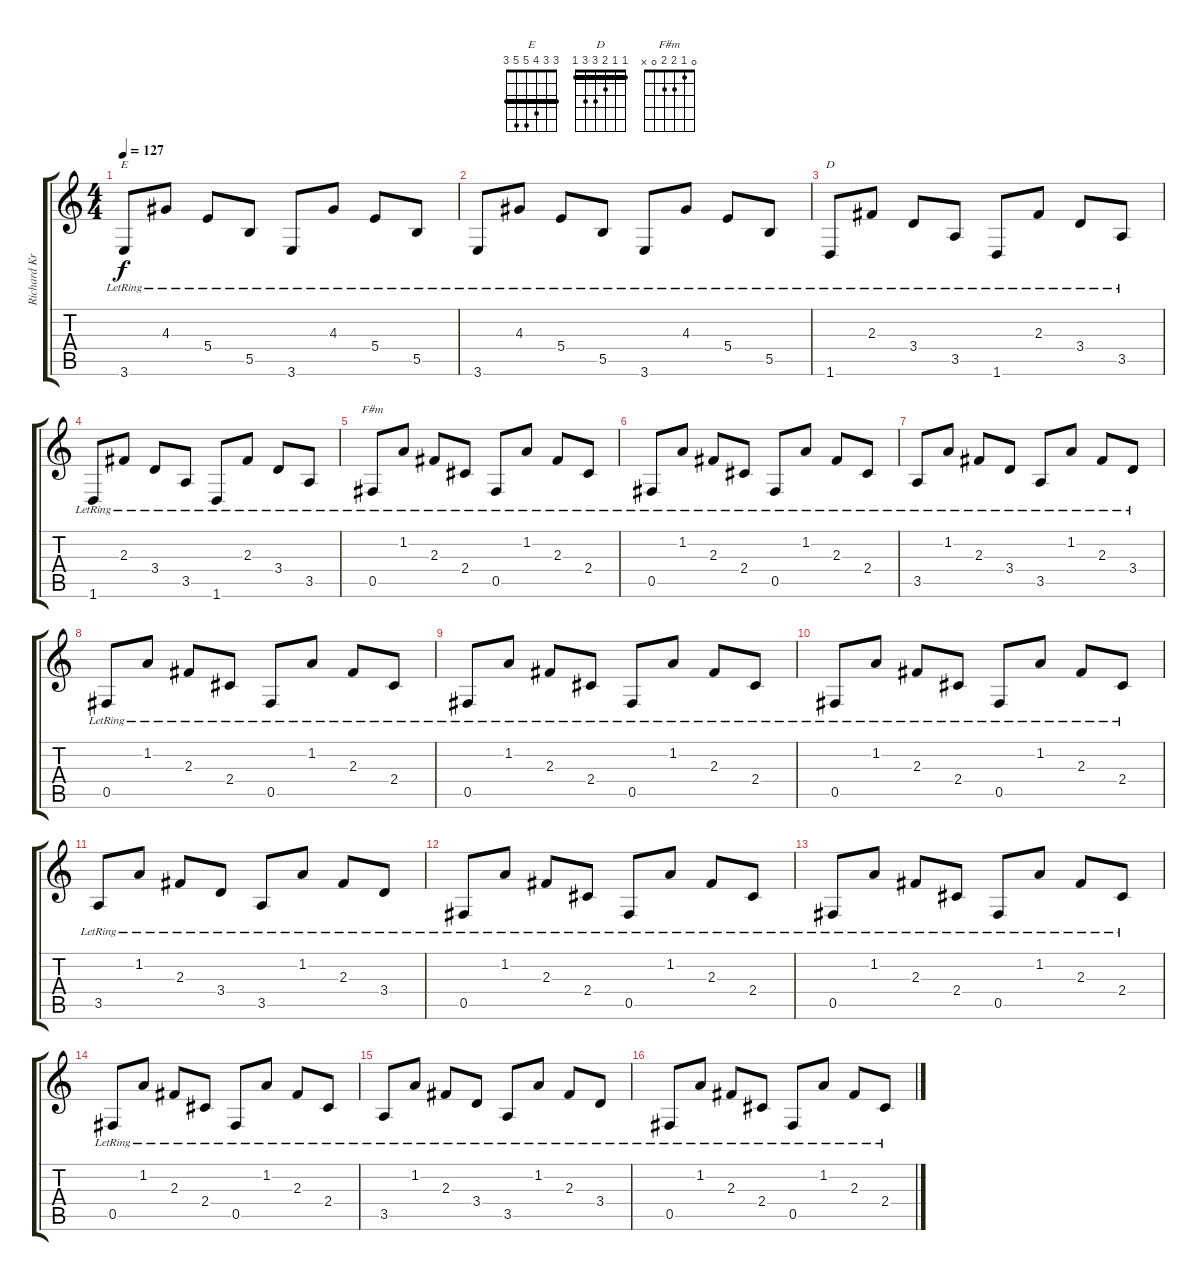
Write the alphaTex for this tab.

\track ("Richard Kruspe - Guitar I" "Richard Kr") {instrument acousticguitarsteel}
\staff {score tabs}
\tuning (Db4 Ab3 E3 B2 Gb2 Db2) {hide}
\chord ("E" 3 3 4 5 5 3) {barre 3}
\chord ("D" 1 1 2 3 3 1) {barre 1}
\chord ("F#m" 0 1 2 2 0 x)
\ts (4 4)
\tempo 127
\clef g2
\ks c
3.6{lr}.8{ch "E" dy f} 4.3{lr}.8 5.4{lr}.8 5.5{lr}.8 3.6{lr}.8 4.3{lr}.8 5.4{lr}.8 5.5{lr}.8 |
3.6{lr}.8 4.3{lr}.8 5.4{lr}.8 5.5{lr}.8 3.6{lr}.8 4.3{lr}.8 5.4{lr}.8 5.5{lr}.8 |
1.6{lr}.8{ch "D"} 2.3{lr}.8 3.4{lr}.8 3.5{lr}.8 1.6{lr}.8 2.3{lr}.8 3.4{lr}.8 3.5{lr}.8 |
1.6{lr}.8 2.3{lr}.8 3.4{lr}.8 3.5{lr}.8 1.6{lr}.8 2.3{lr}.8 3.4{lr}.8 3.5{lr}.8 |
0.5{lr}.8{ch "F#m"} 1.2{lr}.8 2.3{lr}.8 2.4{lr}.8 0.5{lr}.8 1.2{lr}.8 2.3{lr}.8 2.4{lr}.8 |
0.5{lr}.8 1.2{lr}.8 2.3{lr}.8 2.4{lr}.8 0.5{lr}.8 1.2{lr}.8 2.3{lr}.8 2.4{lr}.8 |
3.5{lr}.8 1.2{lr}.8 2.3{lr}.8 3.4{lr}.8 3.5{lr}.8 1.2{lr}.8 2.3{lr}.8 3.4{lr}.8 |
0.5{lr}.8 1.2{lr}.8 2.3{lr}.8 2.4{lr}.8 0.5{lr}.8 1.2{lr}.8 2.3{lr}.8 2.4{lr}.8 |
0.5{lr}.8 1.2{lr}.8 2.3{lr}.8 2.4{lr}.8 0.5{lr}.8 1.2{lr}.8 2.3{lr}.8 2.4{lr}.8 |
0.5{lr}.8 1.2{lr}.8 2.3{lr}.8 2.4{lr}.8 0.5{lr}.8 1.2{lr}.8 2.3{lr}.8 2.4{lr}.8 |
3.5{lr}.8 1.2{lr}.8 2.3{lr}.8 3.4{lr}.8 3.5{lr}.8 1.2{lr}.8 2.3{lr}.8 3.4{lr}.8 |
0.5{lr}.8 1.2{lr}.8 2.3{lr}.8 2.4{lr}.8 0.5{lr}.8 1.2{lr}.8 2.3{lr}.8 2.4{lr}.8 |
0.5{lr}.8 1.2{lr}.8 2.3{lr}.8 2.4{lr}.8 0.5{lr}.8 1.2{lr}.8 2.3{lr}.8 2.4{lr}.8 |
0.5{lr}.8 1.2{lr}.8 2.3{lr}.8 2.4{lr}.8 0.5{lr}.8 1.2{lr}.8 2.3{lr}.8 2.4{lr}.8 |
3.5{lr}.8 1.2{lr}.8 2.3{lr}.8 3.4{lr}.8 3.5{lr}.8 1.2{lr}.8 2.3{lr}.8 3.4{lr}.8 |
0.5{lr}.8 1.2{lr}.8 2.3{lr}.8 2.4{lr}.8 0.5{lr}.8 1.2{lr}.8 2.3{lr}.8 2.4{lr}.8
